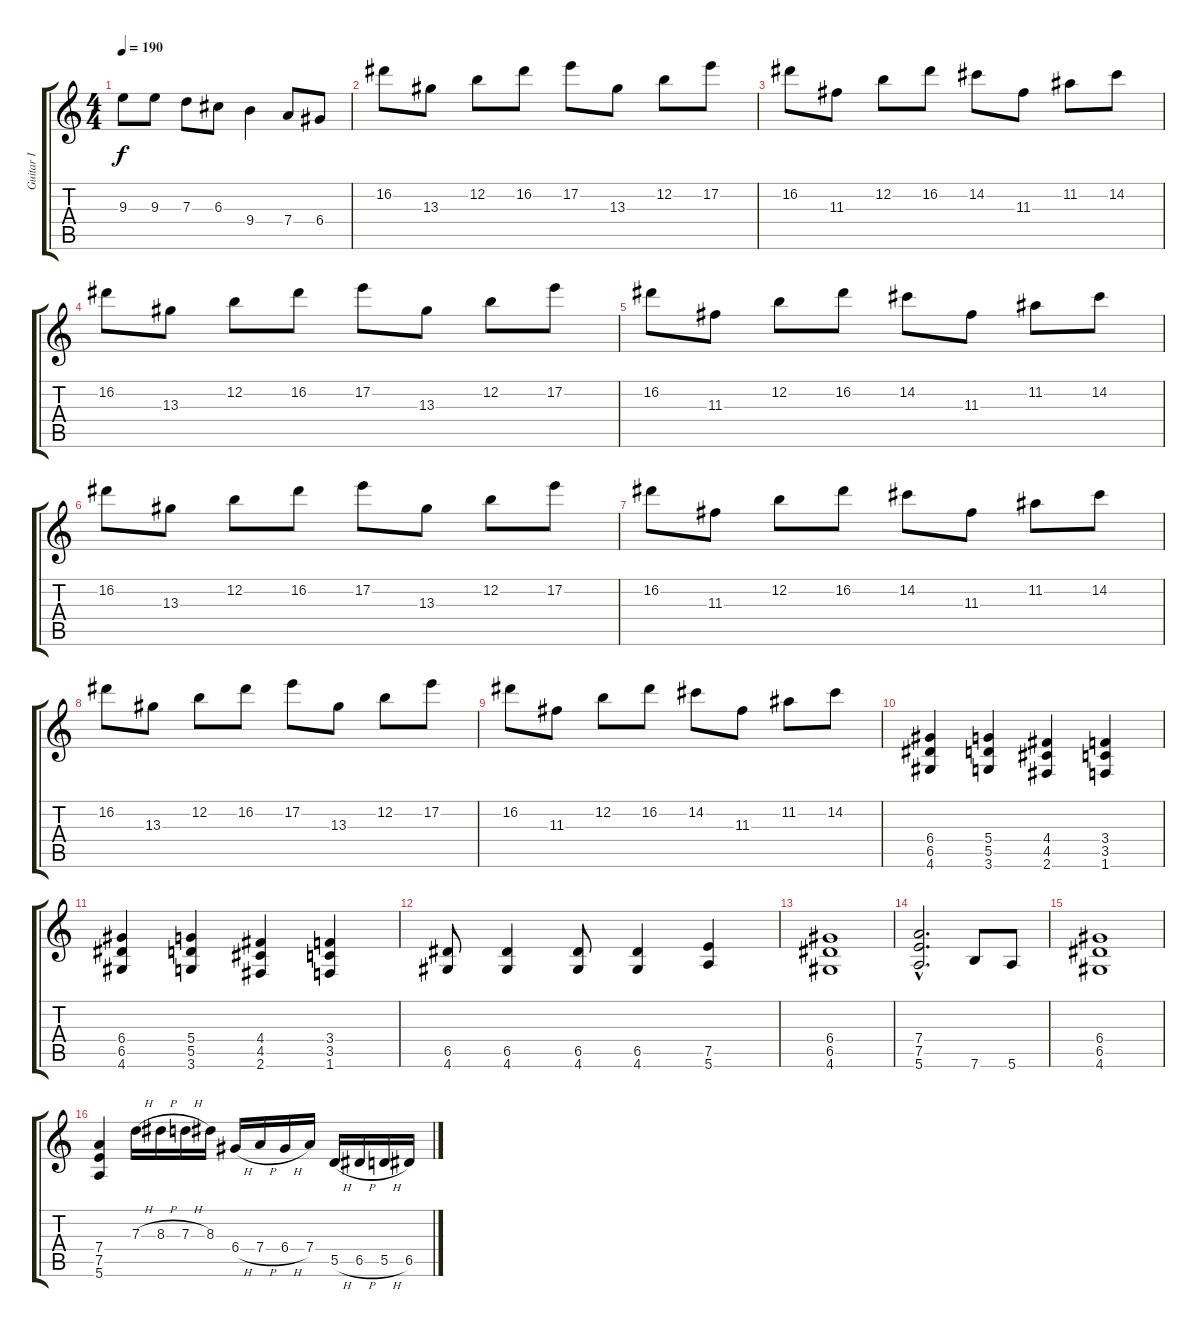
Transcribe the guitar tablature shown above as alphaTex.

\track ("Guitar I" "Guitar I") {instrument distortionguitar}
\staff {score tabs}
\tuning (E4 B3 G3 D3 A2 E2) {hide}
\ts (4 4)
\tempo 190
\clef g2
\ks c
9.3.8{dy f} 9.3.8 7.3.8 6.3.8 9.4.4 7.4.8 6.4.8 |
16.2.8 13.3.8 12.2.8 16.2.8 17.2.8 13.3.8 12.2.8 17.2.8 |
16.2.8 11.3.8 12.2.8 16.2.8 14.2.8 11.3.8 11.2.8 14.2.8 |
16.2.8 13.3.8 12.2.8 16.2.8 17.2.8 13.3.8 12.2.8 17.2.8 |
16.2.8 11.3.8 12.2.8 16.2.8 14.2.8 11.3.8 11.2.8 14.2.8 |
16.2.8 13.3.8 12.2.8 16.2.8 17.2.8 13.3.8 12.2.8 17.2.8 |
16.2.8 11.3.8 12.2.8 16.2.8 14.2.8 11.3.8 11.2.8 14.2.8 |
16.2.8 13.3.8 12.2.8 16.2.8 17.2.8 13.3.8 12.2.8 17.2.8 |
16.2.8 11.3.8 12.2.8 16.2.8 14.2.8 11.3.8 11.2.8 14.2.8 |
(6.4 6.5 4.6).4 (5.4 5.5 3.6).4 (4.4 4.5 2.6).4 (3.4 3.5 1.6).4 |
(6.4 6.5 4.6).4 (5.4 5.5 3.6).4 (4.4 4.5 2.6).4 (3.4 3.5 1.6).4 |
(6.5 4.6).8 (6.5 4.6).4 (6.5 4.6).8 (6.5 4.6).4 (7.5 5.6).4 |
(6.4 6.5 4.6).1 |
(7.4{hac} 7.5{hac} 5.6{hac}).2{d} 7.6.8 5.6.8 |
(6.4 6.5 4.6).1 |
(7.4 7.5 5.6).4 7.3{h}.16 8.3{h}.16 7.3{h}.16 8.3.16 6.4{h}.16 7.4{h}.16 6.4{h}.16 7.4.16 5.5{h}.16 6.5{h}.16 5.5{h}.16 6.5.16
